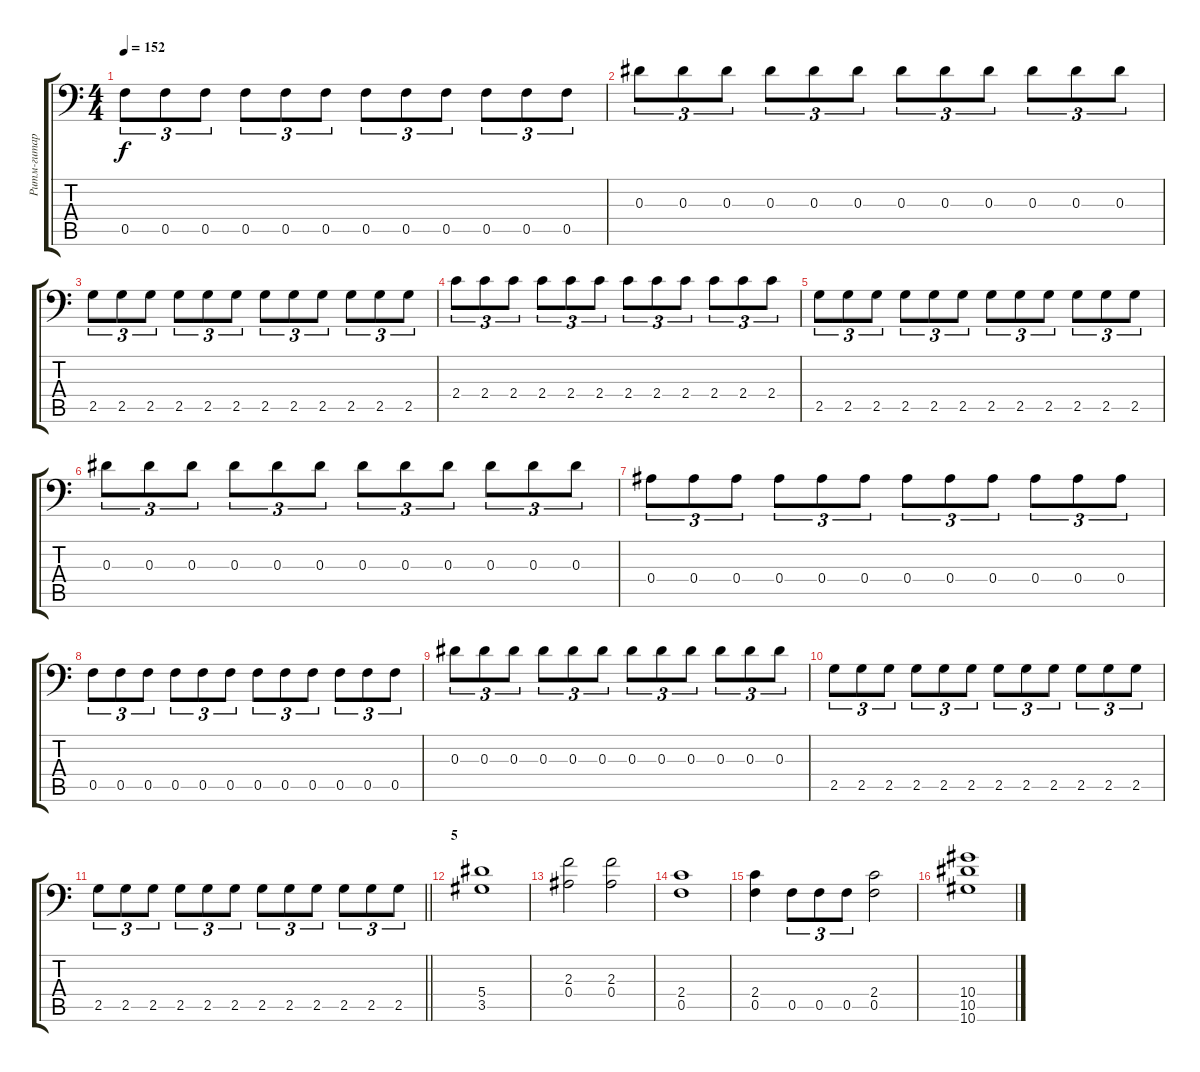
\track ("Ритм-гитара" "Ритм-гитар") {instrument overdrivenguitar}
\staff {score tabs}
\tuning (C4 G3 Eb3 Bb2 F2 Bb1) {hide}
\ts (4 4)
\tempo 152
\clef f4
\ks c
0.5.8{tu (3 2) dy f} 0.5.8{tu (3 2)} 0.5.8{tu (3 2)} 0.5.8{tu (3 2)} 0.5.8{tu (3 2)} 0.5.8{tu (3 2)} 0.5.8{tu (3 2)} 0.5.8{tu (3 2)} 0.5.8{tu (3 2)} 0.5.8{tu (3 2)} 0.5.8{tu (3 2)} 0.5.8{tu (3 2)} |
0.3.8{tu (3 2)} 0.3.8{tu (3 2)} 0.3.8{tu (3 2)} 0.3.8{tu (3 2)} 0.3.8{tu (3 2)} 0.3.8{tu (3 2)} 0.3.8{tu (3 2)} 0.3.8{tu (3 2)} 0.3.8{tu (3 2)} 0.3.8{tu (3 2)} 0.3.8{tu (3 2)} 0.3.8{tu (3 2)} |
2.5.8{tu (3 2)} 2.5.8{tu (3 2)} 2.5.8{tu (3 2)} 2.5.8{tu (3 2)} 2.5.8{tu (3 2)} 2.5.8{tu (3 2)} 2.5.8{tu (3 2)} 2.5.8{tu (3 2)} 2.5.8{tu (3 2)} 2.5.8{tu (3 2)} 2.5.8{tu (3 2)} 2.5.8{tu (3 2)} |
2.4.8{tu (3 2)} 2.4.8{tu (3 2)} 2.4.8{tu (3 2)} 2.4.8{tu (3 2)} 2.4.8{tu (3 2)} 2.4.8{tu (3 2)} 2.4.8{tu (3 2)} 2.4.8{tu (3 2)} 2.4.8{tu (3 2)} 2.4.8{tu (3 2)} 2.4.8{tu (3 2)} 2.4.8{tu (3 2)} |
2.5.8{tu (3 2)} 2.5.8{tu (3 2)} 2.5.8{tu (3 2)} 2.5.8{tu (3 2)} 2.5.8{tu (3 2)} 2.5.8{tu (3 2)} 2.5.8{tu (3 2)} 2.5.8{tu (3 2)} 2.5.8{tu (3 2)} 2.5.8{tu (3 2)} 2.5.8{tu (3 2)} 2.5.8{tu (3 2)} |
0.3.8{tu (3 2)} 0.3.8{tu (3 2)} 0.3.8{tu (3 2)} 0.3.8{tu (3 2)} 0.3.8{tu (3 2)} 0.3.8{tu (3 2)} 0.3.8{tu (3 2)} 0.3.8{tu (3 2)} 0.3.8{tu (3 2)} 0.3.8{tu (3 2)} 0.3.8{tu (3 2)} 0.3.8{tu (3 2)} |
0.4.8{tu (3 2)} 0.4.8{tu (3 2)} 0.4.8{tu (3 2)} 0.4.8{tu (3 2)} 0.4.8{tu (3 2)} 0.4.8{tu (3 2)} 0.4.8{tu (3 2)} 0.4.8{tu (3 2)} 0.4.8{tu (3 2)} 0.4.8{tu (3 2)} 0.4.8{tu (3 2)} 0.4.8{tu (3 2)} |
0.5.8{tu (3 2)} 0.5.8{tu (3 2)} 0.5.8{tu (3 2)} 0.5.8{tu (3 2)} 0.5.8{tu (3 2)} 0.5.8{tu (3 2)} 0.5.8{tu (3 2)} 0.5.8{tu (3 2)} 0.5.8{tu (3 2)} 0.5.8{tu (3 2)} 0.5.8{tu (3 2)} 0.5.8{tu (3 2)} |
0.3.8{tu (3 2)} 0.3.8{tu (3 2)} 0.3.8{tu (3 2)} 0.3.8{tu (3 2)} 0.3.8{tu (3 2)} 0.3.8{tu (3 2)} 0.3.8{tu (3 2)} 0.3.8{tu (3 2)} 0.3.8{tu (3 2)} 0.3.8{tu (3 2)} 0.3.8{tu (3 2)} 0.3.8{tu (3 2)} |
2.5.8{tu (3 2)} 2.5.8{tu (3 2)} 2.5.8{tu (3 2)} 2.5.8{tu (3 2)} 2.5.8{tu (3 2)} 2.5.8{tu (3 2)} 2.5.8{tu (3 2)} 2.5.8{tu (3 2)} 2.5.8{tu (3 2)} 2.5.8{tu (3 2)} 2.5.8{tu (3 2)} 2.5.8{tu (3 2)} |
\barLineRight lightlight
2.5.8{tu (3 2)} 2.5.8{tu (3 2)} 2.5.8{tu (3 2)} 2.5.8{tu (3 2)} 2.5.8{tu (3 2)} 2.5.8{tu (3 2)} 2.5.8{tu (3 2)} 2.5.8{tu (3 2)} 2.5.8{tu (3 2)} 2.5.8{tu (3 2)} 2.5.8{tu (3 2)} 2.5.8{tu (3 2)} |
\section ("" "5")
(5.4 3.5).1 |
(2.3 0.4).2 (2.3 0.4).2 |
(2.4 0.5).1 |
(2.4 0.5).4 0.5.8{tu (3 2)} 0.5.8{tu (3 2)} 0.5.8{tu (3 2)} (2.4 0.5).2 |
(10.4 10.5 10.6).1
